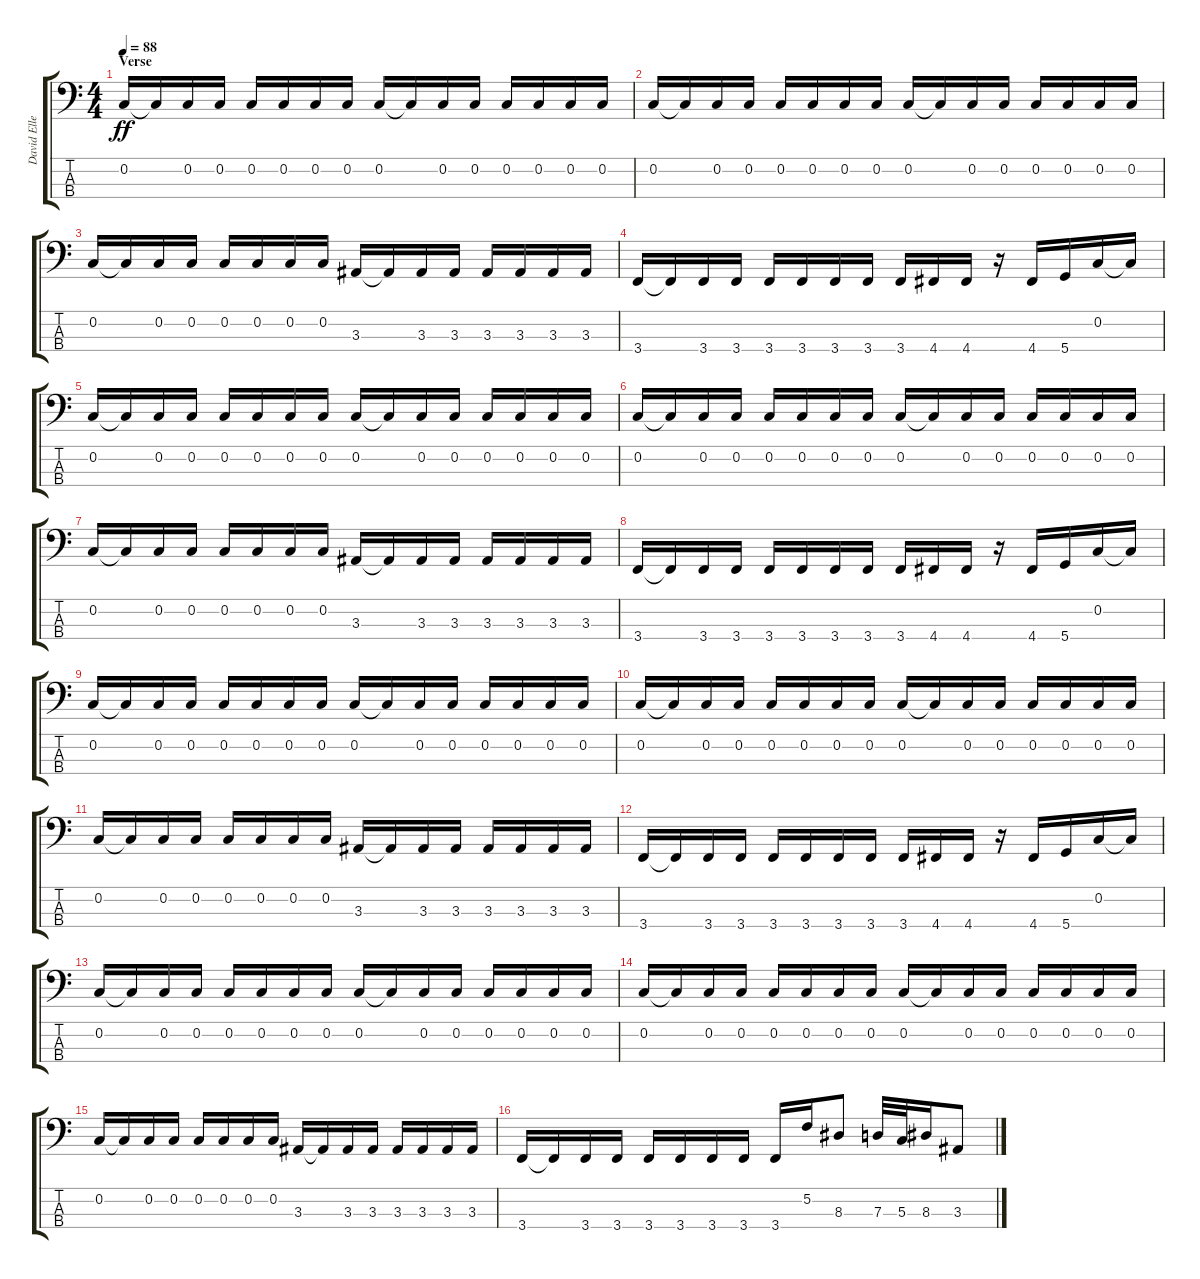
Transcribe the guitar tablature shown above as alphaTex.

\track ("David Ellefson" "David Elle") {instrument electricbasspick}
\staff {score tabs}
\tuning (F2 C2 G1 D1) {hide}
\ts (4 4)
\section ("" "Verse")
\tempo 88
\clef f4
\ks c
0.2.16{dy ff} 0.2{t}.16 0.2.16 0.2.16 0.2.16 0.2.16 0.2.16 0.2.16 0.2.16 0.2{t}.16 0.2.16 0.2.16 0.2.16 0.2.16 0.2.16 0.2.16 |
0.2.16 0.2{t}.16 0.2.16 0.2.16 0.2.16 0.2.16 0.2.16 0.2.16 0.2.16 0.2{t}.16 0.2.16 0.2.16 0.2.16 0.2.16 0.2.16 0.2.16 |
0.2.16 0.2{t}.16 0.2.16 0.2.16 0.2.16 0.2.16 0.2.16 0.2.16 3.3.16 3.3{t}.16 3.3.16 3.3.16 3.3.16 3.3.16 3.3.16 3.3.16 |
3.4.16 3.4{t}.16 3.4.16 3.4.16 3.4.16 3.4.16 3.4.16 3.4.16 3.4.16 4.4.16 4.4.16 r.16 4.4.16 5.4.16 0.2.16 0.2{t}.16 |
0.2.16 0.2{t}.16 0.2.16 0.2.16 0.2.16 0.2.16 0.2.16 0.2.16 0.2.16 0.2{t}.16 0.2.16 0.2.16 0.2.16 0.2.16 0.2.16 0.2.16 |
0.2.16 0.2{t}.16 0.2.16 0.2.16 0.2.16 0.2.16 0.2.16 0.2.16 0.2.16 0.2{t}.16 0.2.16 0.2.16 0.2.16 0.2.16 0.2.16 0.2.16 |
0.2.16 0.2{t}.16 0.2.16 0.2.16 0.2.16 0.2.16 0.2.16 0.2.16 3.3.16 3.3{t}.16 3.3.16 3.3.16 3.3.16 3.3.16 3.3.16 3.3.16 |
3.4.16 3.4{t}.16 3.4.16 3.4.16 3.4.16 3.4.16 3.4.16 3.4.16 3.4.16 4.4.16 4.4.16 r.16 4.4.16 5.4.16 0.2.16 0.2{t}.16 |
0.2.16 0.2{t}.16 0.2.16 0.2.16 0.2.16 0.2.16 0.2.16 0.2.16 0.2.16 0.2{t}.16 0.2.16 0.2.16 0.2.16 0.2.16 0.2.16 0.2.16 |
0.2.16 0.2{t}.16 0.2.16 0.2.16 0.2.16 0.2.16 0.2.16 0.2.16 0.2.16 0.2{t}.16 0.2.16 0.2.16 0.2.16 0.2.16 0.2.16 0.2.16 |
0.2.16 0.2{t}.16 0.2.16 0.2.16 0.2.16 0.2.16 0.2.16 0.2.16 3.3.16 3.3{t}.16 3.3.16 3.3.16 3.3.16 3.3.16 3.3.16 3.3.16 |
3.4.16 3.4{t}.16 3.4.16 3.4.16 3.4.16 3.4.16 3.4.16 3.4.16 3.4.16 4.4.16 4.4.16 r.16 4.4.16 5.4.16 0.2.16 0.2{t}.16 |
0.2.16 0.2{t}.16 0.2.16 0.2.16 0.2.16 0.2.16 0.2.16 0.2.16 0.2.16 0.2{t}.16 0.2.16 0.2.16 0.2.16 0.2.16 0.2.16 0.2.16 |
0.2.16 0.2{t}.16 0.2.16 0.2.16 0.2.16 0.2.16 0.2.16 0.2.16 0.2.16 0.2{t}.16 0.2.16 0.2.16 0.2.16 0.2.16 0.2.16 0.2.16 |
0.2.16 0.2{t}.16 0.2.16 0.2.16 0.2.16 0.2.16 0.2.16 0.2.16 3.3.16 3.3{t}.16 3.3.16 3.3.16 3.3.16 3.3.16 3.3.16 3.3.16 |
3.4.16 3.4{t}.16 3.4.16 3.4.16 3.4.16 3.4.16 3.4.16 3.4.16 3.4.16 5.2.16 8.3.8 7.3.32 5.3.32 8.3.16 3.3.8
